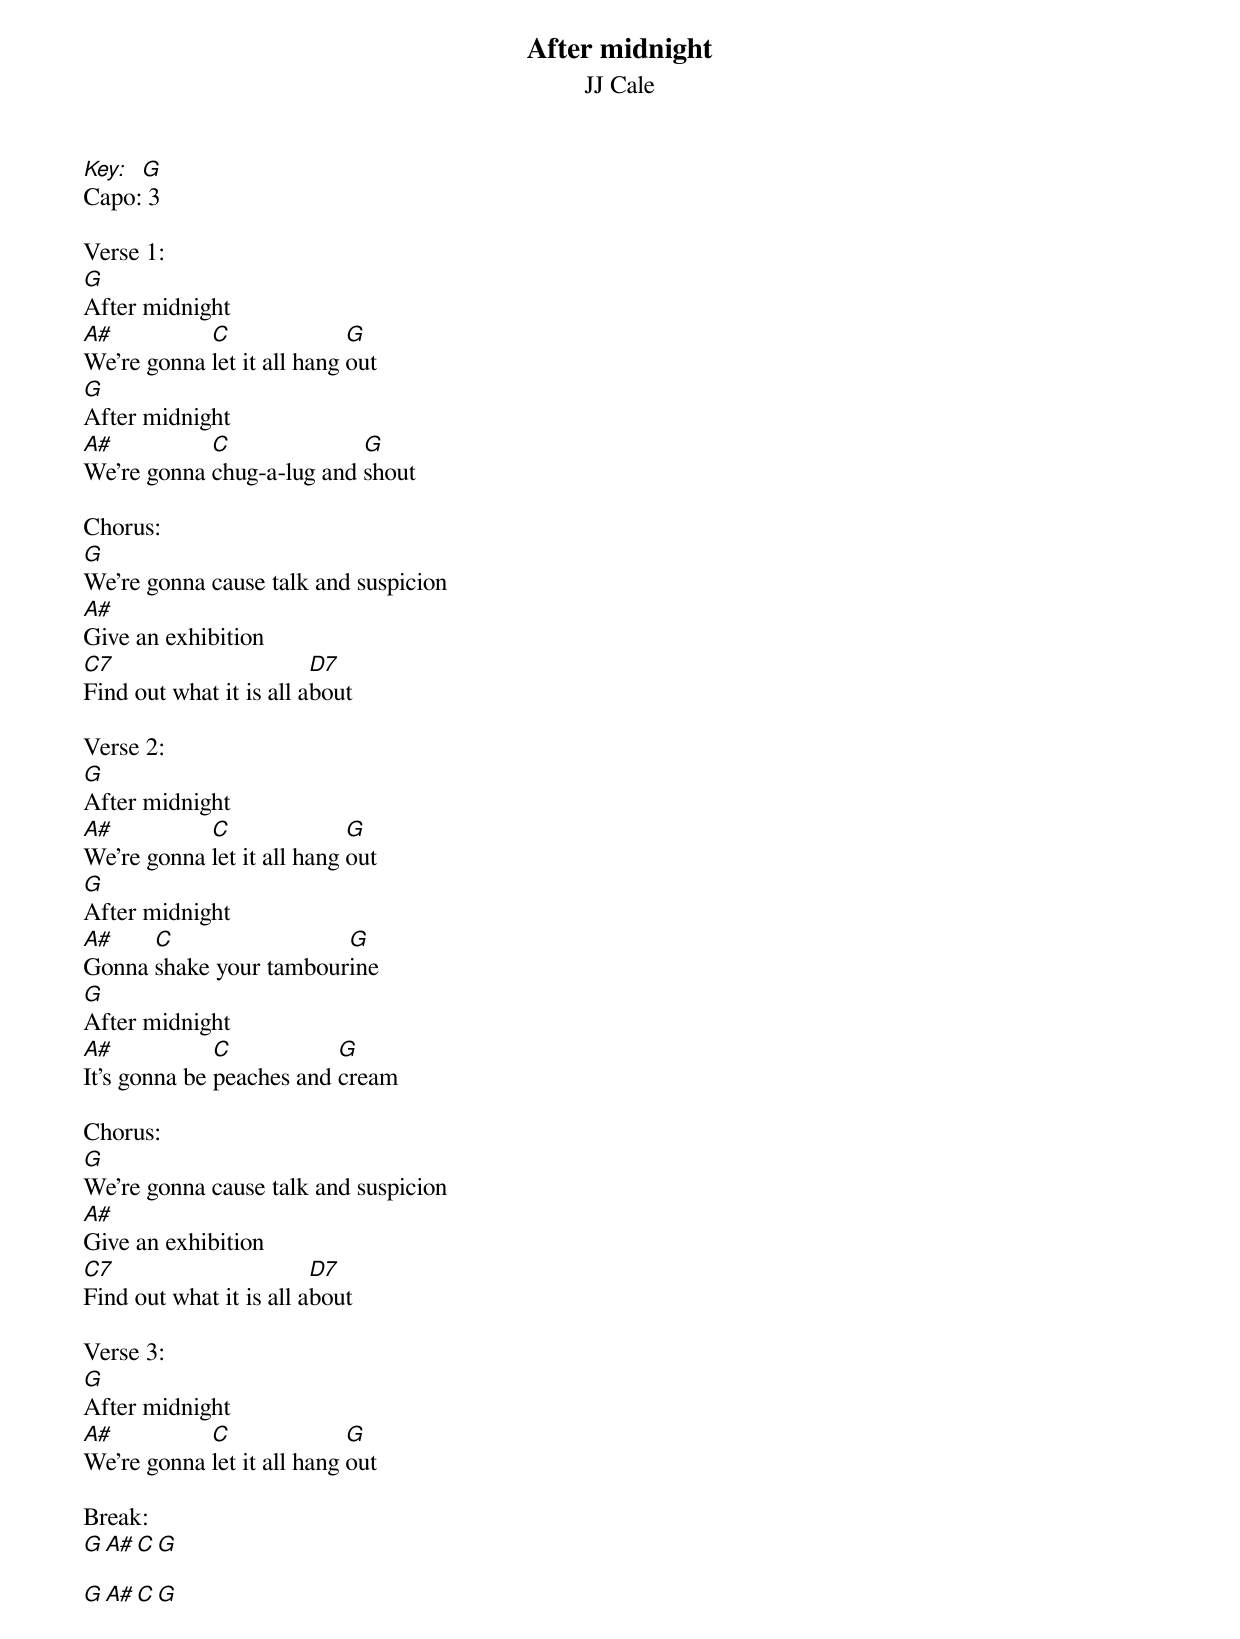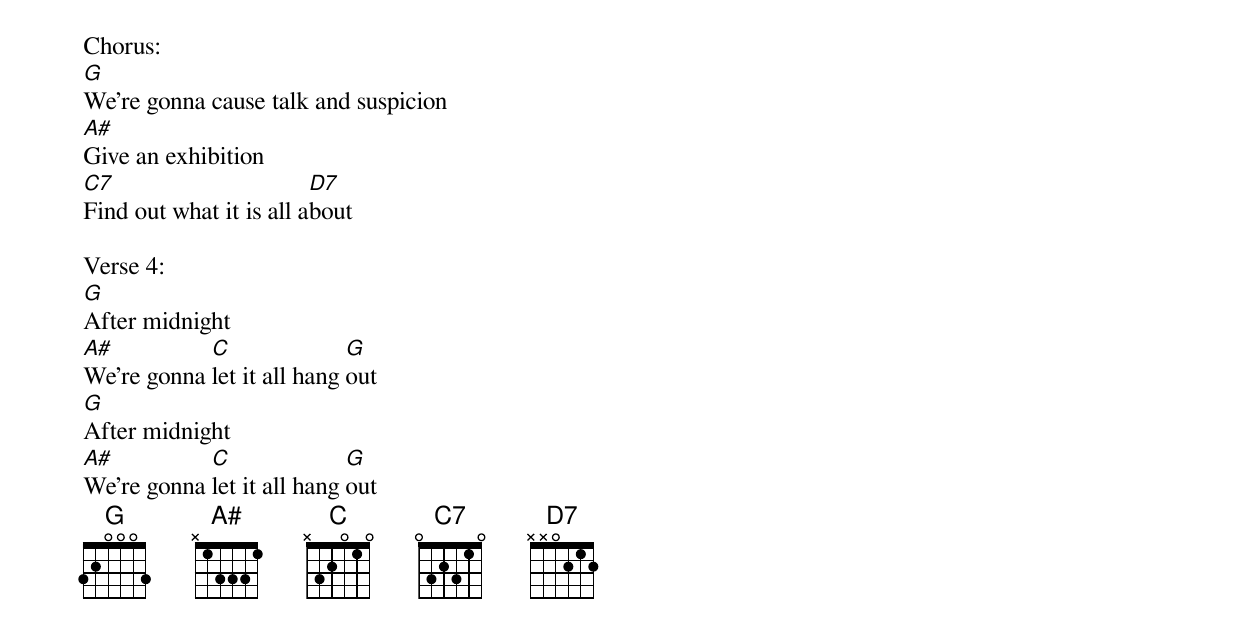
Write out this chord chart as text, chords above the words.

After midnight
JJ Cale
Key: G
Capo: 3

Verse 1:
G
After midnight
A#          C               G
We're gonna let it all hang out
G
After midnight
A#          C              G
We're gonna chug-a-lug and shout

Chorus:
G
We're gonna cause talk and suspicion
A#
Give an exhibition
C7                       D7
Find out what it is all about

Verse 2:
G
After midnight
A#          C               G
We're gonna let it all hang out
G
After midnight
A#    C                 G
Gonna shake your tambourine
G
After midnight
A#            C           G
It's gonna be peaches and cream

Chorus:
G
We're gonna cause talk and suspicion
A#
Give an exhibition
C7                       D7
Find out what it is all about

Verse 3:
G
After midnight
A#          C               G
We're gonna let it all hang out

Break:
G  A# C  G

G  A# C  G

Chorus:
G
We're gonna cause talk and suspicion
A#
Give an exhibition
C7                       D7
Find out what it is all about

Verse 4:
G
After midnight
A#          C               G
We're gonna let it all hang out
G
After midnight
A#          C               G
We're gonna let it all hang out
